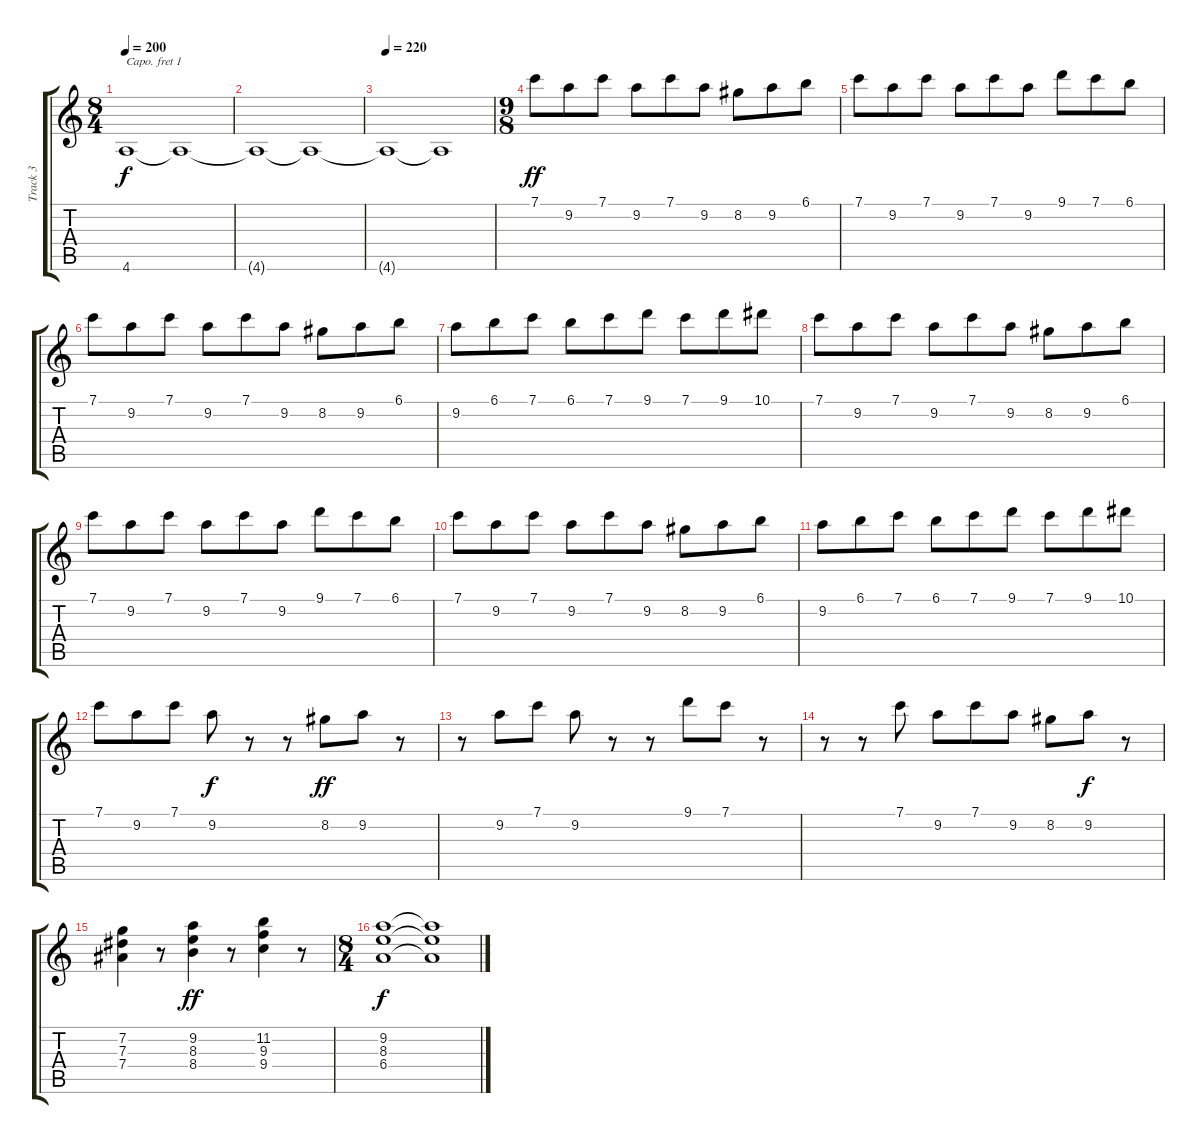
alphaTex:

\track ("Track 3" "Track 3") {instrument distortionguitar}
\staff {score tabs}
\capo 1
\tuning (E4 B3 G3 D3 A2 E2) {hide}
\ts (8 4)
\tempo 200
\clef g2
\ks c
4.6.1{dy f} 4.6{t}.1 |
4.6{t}.1 4.6{t}.1 |
\tempo 220
4.6{t}.1 4.6{t}.1 |
\ts (9 8)
7.1.8{dy ff} 9.2.8 7.1.8 9.2.8 7.1.8 9.2.8 8.2.8 9.2.8 6.1.8 |
7.1.8 9.2.8 7.1.8 9.2.8 7.1.8 9.2.8 9.1.8 7.1.8 6.1.8 |
7.1.8 9.2.8 7.1.8 9.2.8 7.1.8 9.2.8 8.2.8 9.2.8 6.1.8 |
9.2.8 6.1.8 7.1.8 6.1.8 7.1.8 9.1.8 7.1.8 9.1.8 10.1.8 |
7.1.8 9.2.8 7.1.8 9.2.8 7.1.8 9.2.8 8.2.8 9.2.8 6.1.8 |
7.1.8 9.2.8 7.1.8 9.2.8 7.1.8 9.2.8 9.1.8 7.1.8 6.1.8 |
7.1.8 9.2.8 7.1.8 9.2.8 7.1.8 9.2.8 8.2.8 9.2.8 6.1.8 |
9.2.8 6.1.8 7.1.8 6.1.8 7.1.8 9.1.8 7.1.8 9.1.8 10.1.8 |
7.1.8 9.2.8 7.1.8 9.2.8{dy f} r.8 r.8 8.2.8{dy ff} 9.2.8 r.8 |
r.8 9.2.8 7.1.8 9.2.8 r.8 r.8 9.1.8 7.1.8 r.8 |
r.8 r.8 7.1.8 9.2.8 7.1.8 9.2.8 8.2.8 9.2.8{dy f} r.8 |
(7.2 7.3 7.4).4 r.8 (9.2 8.3 8.4).4{dy ff} r.8 (11.2 9.3 9.4).4 r.8 |
\ts (8 4)
(9.2 8.3 6.4).1{dy f} (9.2{t} 8.3{t} 6.4{t}).1
